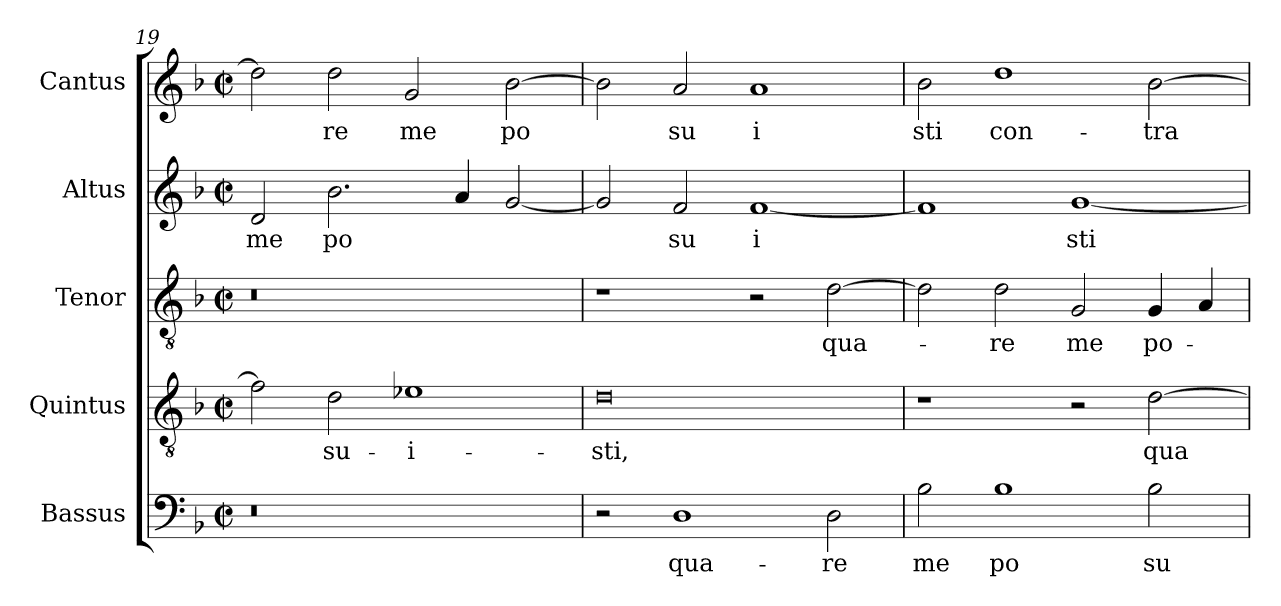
**kern	**text	**kern	**text	**kern	**text	**kern	**text	**kern	**text
*part5	*part5	*part4	*part4	*part3	*part3	*part2	*part2	*part1	*part1
*staff5	*staff5	*staff4	*staff4	*staff3	*staff3	*staff2	*staff2	*staff1	*staff1
*I"Bassus	*	*I"Quintus	*	*I"Tenor	*	*I"Altus	*	*I"Cantus	*
*clefF4	*	*clefGv2	*	*clefGv2	*	*clefG2	*	*clefG2	*
*k[b-]	*	*k[b-]	*	*k[b-]	*	*k[b-]	*	*k[b-]	*
*F:	*	*F:	*	*F:	*	*F:	*	*F:	*
*M2/2	*	*M2/2	*	*M2/2	*	*M2/2	*	*M2/2	*
*met(c|)	*	*met(c|)	*	*met(c|)	*	*met(c|)	*	*met(c|)	*
=19	=19	=19	=19	=19	=19	=19	=19	=19	=19
!	!	!	!	!	!	!	!LO:LY:b:cj	!	!
0r	.	2f\]	.	0r	.	2d/	me	2dd\]	.
!	!	!	!LO:LY:b:cj	!	!	!	!LO:LY:b:cj	!	!LO:LY:b:cj
.	.	2d\	-su-	.	.	2.b-\	po	2dd\	re
!	!	!	!LO:LY:b:cj	!	!	!	!	!	!LO:LY:b:cj
.	.	1e-X	-i-	.	.	.	.	2g/	me
.	.	.	.	.	.	4a/	.	.	.
!	!	!	!	!	!	!	!	!	!LO:LY:b:cj
.	.	.	.	.	.	[<2g/	.	[>2b-\	po
=20	=20	=20	=20	=20	=20	=20	=20	=20	=20
!	!	!	!LO:LY:b:cj	!	!	!	!	!	!
2r	.	0d	-sti,	1r	.	2g/]	.	2b-\]	.
!	!LO:LY:b:cj	!	!	!	!	!	!LO:LY:b:cj	!	!LO:LY:b:cj
1D	qua-	.	.	.	.	2f/	su	2a/	su
!	!	!	!	!	!	!	!LO:LY:b:rj	!	!LO:LY:b:cj
.	.	.	.	2r	.	[>1f	i	1a	i
!	!LO:LY:b:cj	!	!	!	!LO:LY:b	!	!	!	!
2D\	-re	.	.	[>2d\	qua-	.	.	.	.
!!LO:PB:g=z
=21	=21	=21	=21	=21	=21	=21	=21	=21	=21
!	!LO:LY:b:cj	!	!	!	!	!	!	!	!LO:LY:b:cj
2B-\	me	1r	.	2d\]	.	1f]	.	2b-\	sti
!	!LO:LY:b:cj	!	!	!	!LO:LY:b:cj	!	!	!	!LO:LY:b:cj
1B-	po	.	.	2d\	-re	.	.	1dd	con-
!	!	!	!	!	!LO:LY:b:cj	!	!LO:LY:b:cj	!	!
.	.	2r	.	2G/	me	[<1g	sti	.	.
!	!LO:LY:b:cj	!	!LO:LY:b	!	!LO:LY:b:cj	!	!	!	!LO:LY:b
2B-\	su	[>2d\	qua-	4G/	po-	.	.	[>2b-\	-tra-
.	.	.	.	4A/	.	.	.	.	.
=	=	=	=	=	=	=	=	=	=
*-	*-	*-	*-	*-	*-	*-	*-	*-	*-
